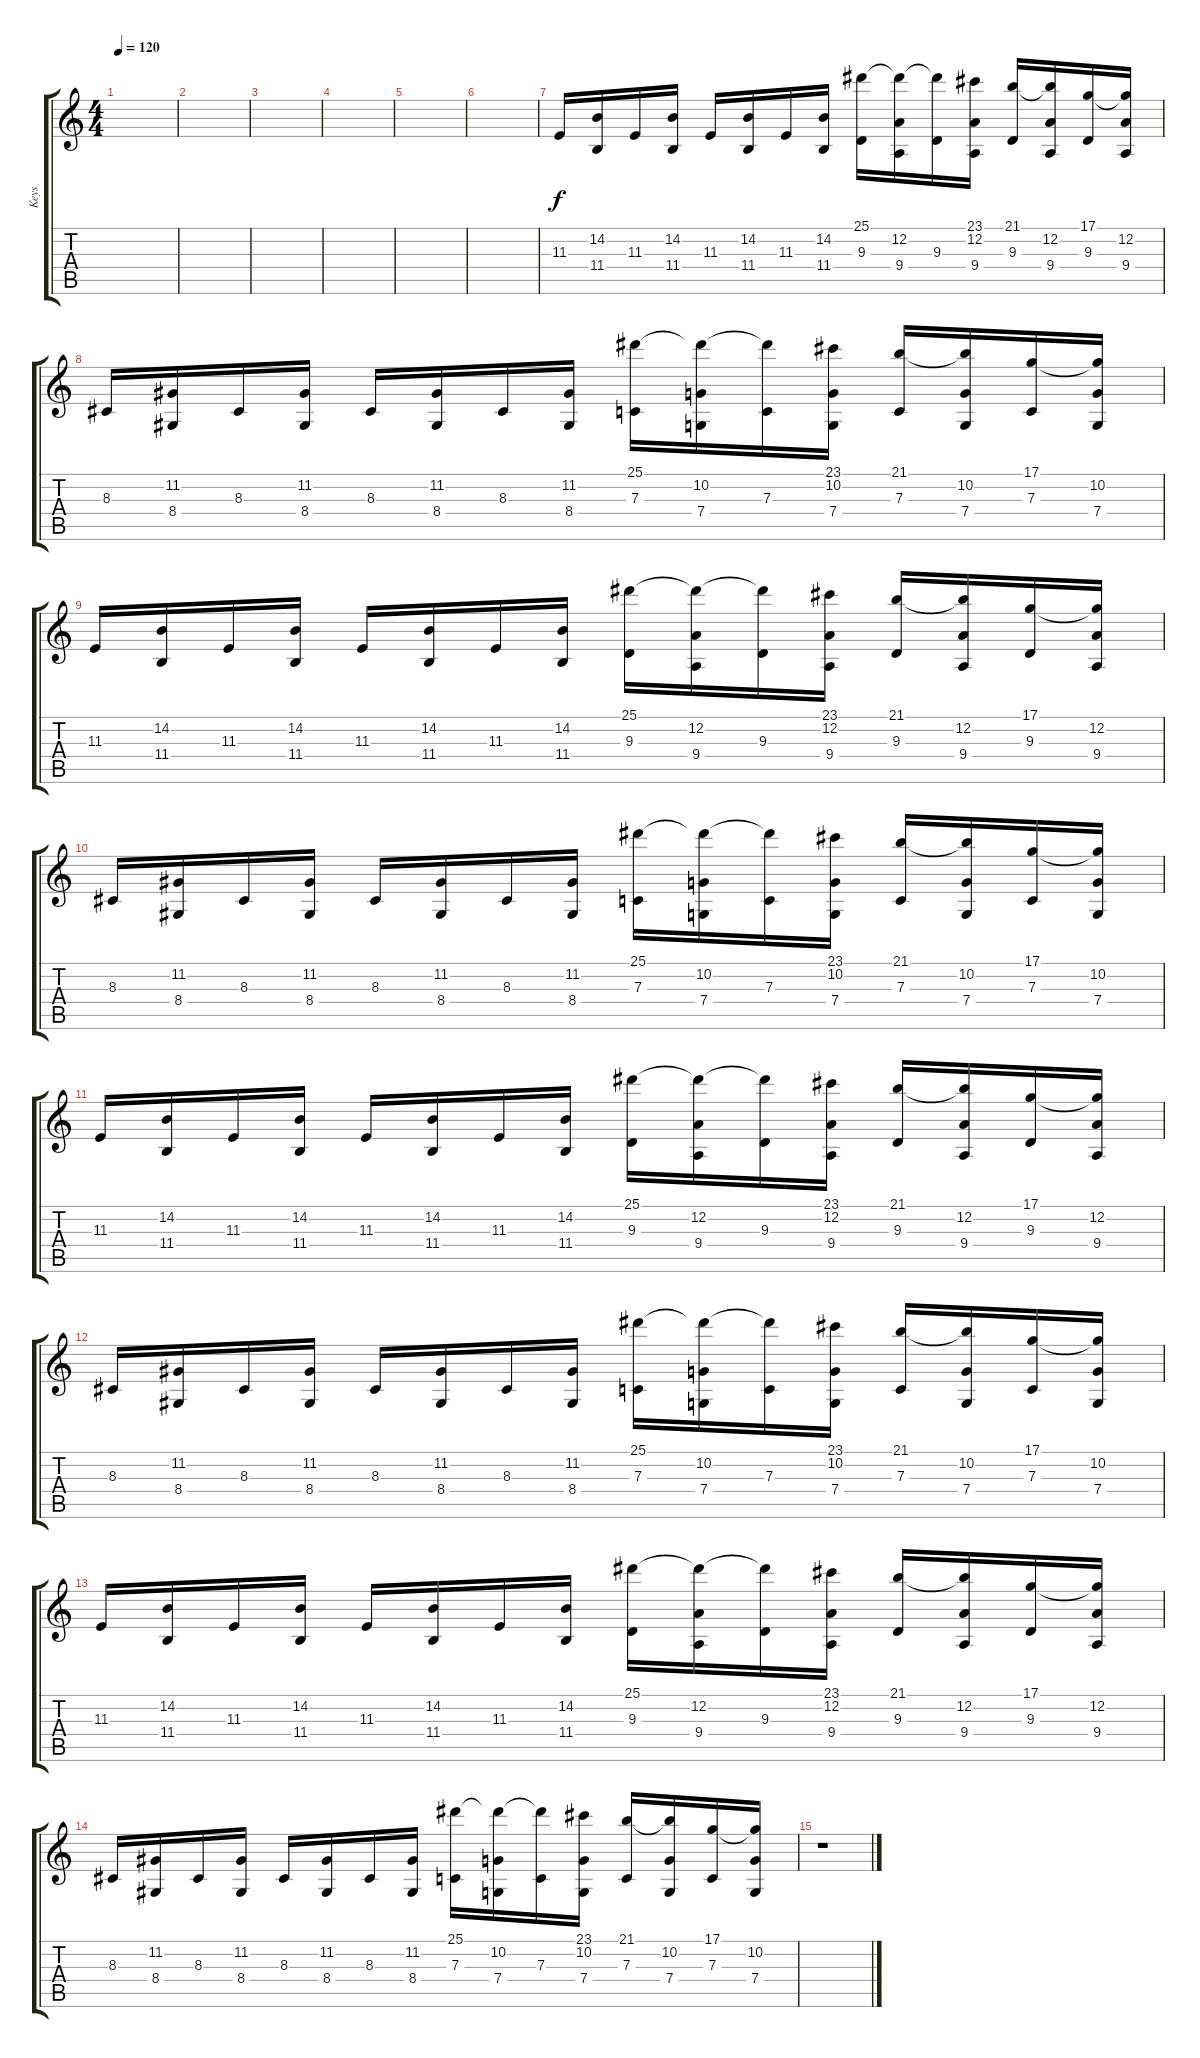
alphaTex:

\track ("Keys" "Keys") {instrument harpsichord}
\staff {score tabs}
\tuning (D4 A3 F3 C3 G2 C2) {hide}
\ts (4 4)
\tempo 120
\clef g2
\ks c
|
|
|
|
|
|
11.3.16 (14.2 11.4).16 11.3.16 (14.2 11.4).16 11.3.16 (14.2 11.4).16 11.3.16 (14.2 11.4).16 (25.1 9.3).16 (25.1{t} 12.2 9.4).16 (25.1{t} 9.3).16 (23.1 12.2 9.4).16 (21.1 9.3).16 (21.1{t} 12.2 9.4).16 (17.1 9.3).16 (17.1{t} 12.2 9.4).16 |
8.3.16 (11.2 8.4).16 8.3.16 (11.2 8.4).16 8.3.16 (11.2 8.4).16 8.3.16 (11.2 8.4).16 (25.1 7.3).16 (25.1{t} 10.2 7.4).16 (25.1{t} 7.3).16 (23.1 10.2 7.4).16 (21.1 7.3).16 (21.1{t} 10.2 7.4).16 (17.1 7.3).16 (17.1{t} 10.2 7.4).16 |
11.3.16 (14.2 11.4).16 11.3.16 (14.2 11.4).16 11.3.16 (14.2 11.4).16 11.3.16 (14.2 11.4).16 (25.1 9.3).16 (25.1{t} 12.2 9.4).16 (25.1{t} 9.3).16 (23.1 12.2 9.4).16 (21.1 9.3).16 (21.1{t} 12.2 9.4).16 (17.1 9.3).16 (17.1{t} 12.2 9.4).16 |
8.3.16 (11.2 8.4).16 8.3.16 (11.2 8.4).16 8.3.16 (11.2 8.4).16 8.3.16 (11.2 8.4).16 (25.1 7.3).16 (25.1{t} 10.2 7.4).16 (25.1{t} 7.3).16 (23.1 10.2 7.4).16 (21.1 7.3).16 (21.1{t} 10.2 7.4).16 (17.1 7.3).16 (17.1{t} 10.2 7.4).16 |
11.3.16 (14.2 11.4).16 11.3.16 (14.2 11.4).16 11.3.16 (14.2 11.4).16 11.3.16 (14.2 11.4).16 (25.1 9.3).16 (25.1{t} 12.2 9.4).16 (25.1{t} 9.3).16 (23.1 12.2 9.4).16 (21.1 9.3).16 (21.1{t} 12.2 9.4).16 (17.1 9.3).16 (17.1{t} 12.2 9.4).16 |
8.3.16 (11.2 8.4).16 8.3.16 (11.2 8.4).16 8.3.16 (11.2 8.4).16 8.3.16 (11.2 8.4).16 (25.1 7.3).16 (25.1{t} 10.2 7.4).16 (25.1{t} 7.3).16 (23.1 10.2 7.4).16 (21.1 7.3).16 (21.1{t} 10.2 7.4).16 (17.1 7.3).16 (17.1{t} 10.2 7.4).16 |
11.3.16 (14.2 11.4).16 11.3.16 (14.2 11.4).16 11.3.16 (14.2 11.4).16 11.3.16 (14.2 11.4).16 (25.1 9.3).16 (25.1{t} 12.2 9.4).16 (25.1{t} 9.3).16 (23.1 12.2 9.4).16 (21.1 9.3).16 (21.1{t} 12.2 9.4).16 (17.1 9.3).16 (17.1{t} 12.2 9.4).16 |
8.3.16 (11.2 8.4).16 8.3.16 (11.2 8.4).16 8.3.16 (11.2 8.4).16 8.3.16 (11.2 8.4).16 (25.1 7.3).16 (25.1{t} 10.2 7.4).16 (25.1{t} 7.3).16 (23.1 10.2 7.4).16 (21.1 7.3).16 (21.1{t} 10.2 7.4).16 (17.1 7.3).16 (17.1{t} 10.2 7.4).16 |
r.1
